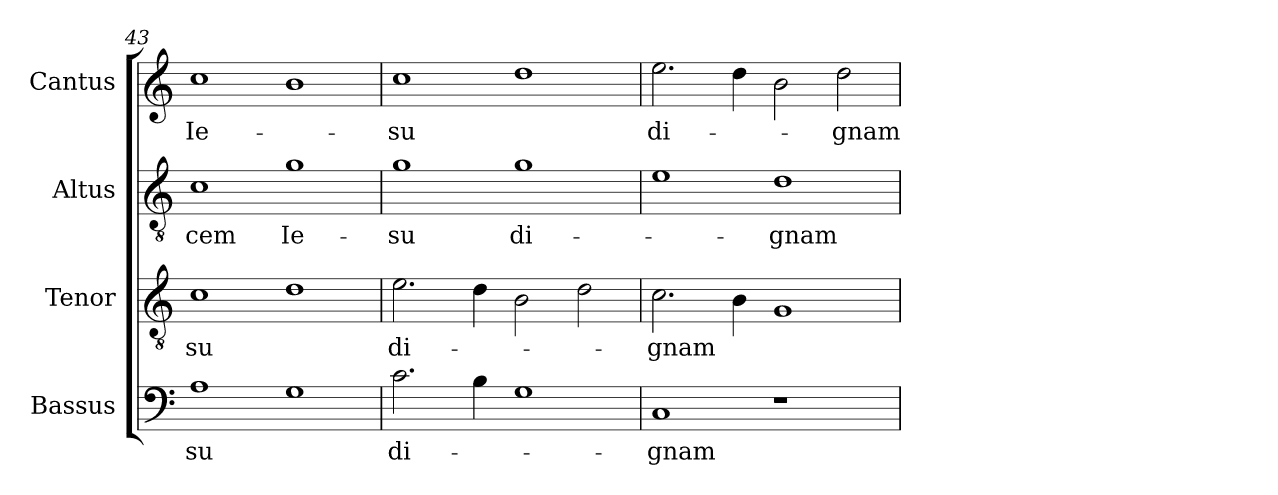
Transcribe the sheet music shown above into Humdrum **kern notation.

**kern	**text	**kern	**text	**kern	**text	**kern	**text
*part4	*part4	*part3	*part3	*part2	*part2	*part1	*part1
*staff4	*staff4	*staff3	*staff3	*staff2	*staff2	*staff1	*staff1
*I"Bassus	*	*I"Tenor	*	*I"Altus	*	*I"Cantus	*
*clefF4	*	*clefGv2	*	*clefGv2	*	*clefG2	*
*k[]	*	*k[]	*	*k[]	*	*k[]	*
*C:	*	*C:	*	*C:	*	*C:	*
=43	=43	=43	=43	=43	=43	=43	=43
!	!LO:LY:i	!	!LO:LY:i	!	!LO:LY:i	!	!
1A\	-su	1c\	-su	1c\	-cem	1cc\	Ie-
!	!	!	!	!	!LO:LY:i	!	!
1G\	.	1d\	.	1g\	Ie-	1b\	.
=44	=44	=44	=44	=44	=44	=44	=44
!	!LO:LY:i	!	!LO:LY:i	!	!LO:LY:i	!	!
2.c\	di-	2.e\	di-	1g\	-su	1cc\	-su
4B\	.	4d\	.	.	.	.	.
!	!	!	!	!	!LO:LY:i	!	!
1G\	.	2B\	.	1g\	di-	1dd\	.
.	.	2d\	.	.	.	.	.
=45	=45	=45	=45	=45	=45	=45	=45
!	!LO:LY:i	!	!LO:LY:i	!	!	!	!
1C/	-gnam	2.c\	-gnam	1e\	.	2.ee\	di-
.	.	4B\	.	.	.	4dd\	.
!	!	!	!	!	!LO:LY:i	!	!
1r	.	1G/	.	1d\	-gnam	2b\	.
.	.	.	.	.	.	2dd\	-gnam
=	=	=	=	=	=	=	=
*-	*-	*-	*-	*-	*-	*-	*-
